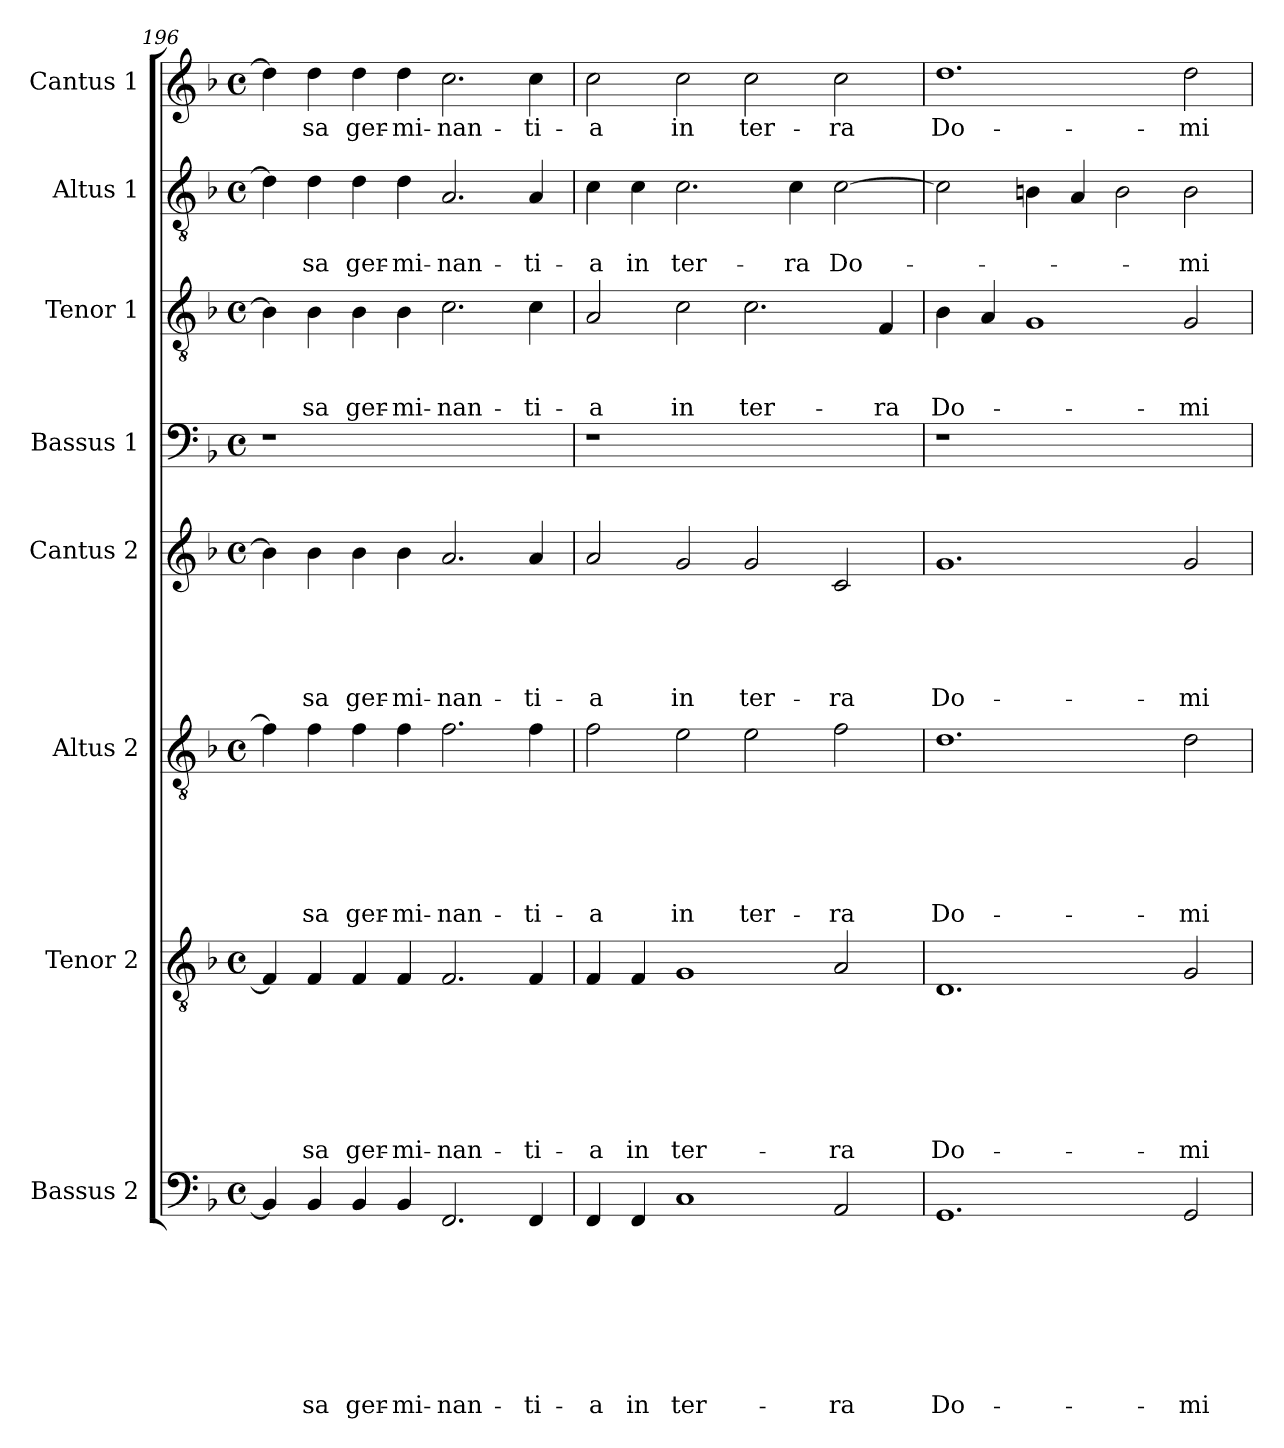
**kern	**text	**text	**text	**text	**text	**text	**text	**text	**kern	**text	**text	**text	**text	**text	**text	**text	**kern	**text	**text	**text	**text	**text	**text	**kern	**text	**text	**text	**text	**text	**kern	**kern	**text	**text	**text	**kern	**text	**text	**kern	**text
*part8	*part8	*part8	*part8	*part8	*part8	*part8	*part8	*part8	*part7	*part7	*part7	*part7	*part7	*part7	*part7	*part7	*part6	*part6	*part6	*part6	*part6	*part6	*part6	*part5	*part5	*part5	*part5	*part5	*part5	*part4	*part3	*part3	*part3	*part3	*part2	*part2	*part2	*part1	*part1
*staff8	*staff8	*staff8	*staff8	*staff8	*staff8	*staff8	*staff8	*staff8	*staff7	*staff7	*staff7	*staff7	*staff7	*staff7	*staff7	*staff7	*staff6	*staff6	*staff6	*staff6	*staff6	*staff6	*staff6	*staff5	*staff5	*staff5	*staff5	*staff5	*staff5	*staff4	*staff3	*staff3	*staff3	*staff3	*staff2	*staff2	*staff2	*staff1	*staff1
*I"Bassus 2	*	*	*	*	*	*	*	*	*I"Tenor 2	*	*	*	*	*	*	*	*I"Altus 2	*	*	*	*	*	*	*I"Cantus 2	*	*	*	*	*	*I"Bassus 1	*I"Tenor 1	*	*	*	*I"Altus 1	*	*	*I"Cantus 1	*
*I'B2	*	*	*	*	*	*	*	*	*I'T2	*	*	*	*	*	*	*	*I'A2	*	*	*	*	*	*	*I'C2	*	*	*	*	*	*I'B1	*I'T1	*	*	*	*I'A1	*	*	*I'C1	*
*clefF4	*	*	*	*	*	*	*	*	*clefGv2	*	*	*	*	*	*	*	*clefGv2	*	*	*	*	*	*	*clefG2	*	*	*	*	*	*clefF4	*clefGv2	*	*	*	*clefGv2	*	*	*clefG2	*
*k[b-]	*	*	*	*	*	*	*	*	*k[b-]	*	*	*	*	*	*	*	*k[b-]	*	*	*	*	*	*	*k[b-]	*	*	*	*	*	*k[b-]	*k[b-]	*	*	*	*k[b-]	*	*	*k[b-]	*
*d:	*	*	*	*	*	*	*	*	*d:	*	*	*	*	*	*	*	*d:	*	*	*	*	*	*	*d:	*	*	*	*	*	*d:	*d:	*	*	*	*d:	*	*	*d:	*
*M4/4	*	*	*	*	*	*	*	*	*M4/4	*	*	*	*	*	*	*	*M4/4	*	*	*	*	*	*	*M4/4	*	*	*	*	*	*M4/4	*M4/4	*	*	*	*M4/4	*	*	*M4/4	*
*met(c)	*	*	*	*	*	*	*	*	*met(c)	*	*	*	*	*	*	*	*met(c)	*	*	*	*	*	*	*met(c)	*	*	*	*	*	*met(c)	*met(c)	*	*	*	*met(c)	*	*	*met(c)	*
=196	=196	=196	=196	=196	=196	=196	=196	=196	=196	=196	=196	=196	=196	=196	=196	=196	=196	=196	=196	=196	=196	=196	=196	=196	=196	=196	=196	=196	=196	=196	=196	=196	=196	=196	=196	=196	=196	=196	=196
4BB-/]	.	.	.	.	.	.	.	.	4F/]	.	.	.	.	.	.	.	4f\]	.	.	.	.	.	.	4b-\]	.	.	.	.	.	1r	4B-\]	.	.	.	4d\]	.	.	4dd\]	.
4BB-/	.	.	.	.	.	.	.	-sa	4F/	.	.	.	.	.	.	-sa	4f\	.	.	.	.	.	-sa	4b-\	.	.	.	.	-sa	.	4B-\	.	.	-sa	4d\	.	-sa	4dd\	-sa
4BB-/	.	.	.	.	.	.	.	ger-	4F/	.	.	.	.	.	.	ger-	4f\	.	.	.	.	.	ger-	4b-\	.	.	.	.	ger-	.	4B-\	.	.	ger-	4d\	.	ger-	4dd\	ger-
4BB-/	.	.	.	.	.	.	.	-mi-	4F/	.	.	.	.	.	.	-mi-	4f\	.	.	.	.	.	-mi-	4b-\	.	.	.	.	-mi-	.	4B-\	.	.	-mi-	4d\	.	-mi-	4dd\	-mi-
2.FF/	.	.	.	.	.	.	.	-nan-	2.F/	.	.	.	.	.	.	-nan-	2.f\	.	.	.	.	.	-nan-	2.a/	.	.	.	.	-nan-	1ryy	2.c\	.	.	-nan-	2.A/	.	-nan-	2.cc\	-nan-
4FF/	.	.	.	.	.	.	.	-ti-	4F/	.	.	.	.	.	.	-ti-	4f\	.	.	.	.	.	-ti-	4a/	.	.	.	.	-ti-	.	4c\	.	.	-ti-	4A/	.	-ti-	4cc\	-ti-
=197	=197	=197	=197	=197	=197	=197	=197	=197	=197	=197	=197	=197	=197	=197	=197	=197	=197	=197	=197	=197	=197	=197	=197	=197	=197	=197	=197	=197	=197	=197	=197	=197	=197	=197	=197	=197	=197	=197	=197
4FF/	.	.	.	.	.	.	.	-a	4F/	.	.	.	.	.	.	-a	2f\	.	.	.	.	.	-a	2a/	.	.	.	.	-a	1r	2A/	.	.	-a	4c\	.	-a	2cc\	-a
4FF/	.	.	.	.	.	.	.	in	4F/	.	.	.	.	.	.	in	.	.	.	.	.	.	.	.	.	.	.	.	.	.	.	.	.	.	4c\	.	in	.	.
1C	.	.	.	.	.	.	.	ter-	1G	.	.	.	.	.	.	ter-	2e\	.	.	.	.	.	in	2g/	.	.	.	.	in	.	2c\	.	.	in	2.c\	.	ter-	2cc\	in
.	.	.	.	.	.	.	.	.	.	.	.	.	.	.	.	.	2e\	.	.	.	.	.	ter-	2g/	.	.	.	.	ter-	1ryy	2.c\	.	.	ter-	.	.	.	2cc\	ter-
.	.	.	.	.	.	.	.	.	.	.	.	.	.	.	.	.	.	.	.	.	.	.	.	.	.	.	.	.	.	.	.	.	.	.	4c\	.	-ra	.	.
2AA/	.	.	.	.	.	.	.	-ra	2A/	.	.	.	.	.	.	-ra	2f\	.	.	.	.	.	-ra	2c/	.	.	.	.	-ra	.	.	.	.	.	[2c\	.	Do-	2cc\	-ra
.	.	.	.	.	.	.	.	.	.	.	.	.	.	.	.	.	.	.	.	.	.	.	.	.	.	.	.	.	.	.	4F/	.	.	-ra	.	.	.	.	.
=198	=198	=198	=198	=198	=198	=198	=198	=198	=198	=198	=198	=198	=198	=198	=198	=198	=198	=198	=198	=198	=198	=198	=198	=198	=198	=198	=198	=198	=198	=198	=198	=198	=198	=198	=198	=198	=198	=198	=198
1.GG	.	.	.	.	.	.	.	Do-	1.D	.	.	.	.	.	.	Do-	1.d	.	.	.	.	.	Do-	1.g	.	.	.	.	Do-	1r	4B-\	.	.	Do-	2c\]	.	.	1.dd	Do-
.	.	.	.	.	.	.	.	.	.	.	.	.	.	.	.	.	.	.	.	.	.	.	.	.	.	.	.	.	.	.	4A/	.	.	.	.	.	.	.	.
.	.	.	.	.	.	.	.	.	.	.	.	.	.	.	.	.	.	.	.	.	.	.	.	.	.	.	.	.	.	.	1G	.	.	.	4Bn\	.	.	.	.
.	.	.	.	.	.	.	.	.	.	.	.	.	.	.	.	.	.	.	.	.	.	.	.	.	.	.	.	.	.	.	.	.	.	.	4A/	.	.	.	.
.	.	.	.	.	.	.	.	.	.	.	.	.	.	.	.	.	.	.	.	.	.	.	.	.	.	.	.	.	.	1ryy	.	.	.	.	2B\	.	.	.	.
2GG/	.	.	.	.	.	.	.	-mi-	2G/	.	.	.	.	.	.	-mi-	2d\	.	.	.	.	.	-mi-	2g/	.	.	.	.	-mi-	.	2G/	.	.	-mi-	2B\	.	-mi-	2dd\	-mi-
=	=	=	=	=	=	=	=	=	=	=	=	=	=	=	=	=	=	=	=	=	=	=	=	=	=	=	=	=	=	=	=	=	=	=	=	=	=	=	=
*-	*-	*-	*-	*-	*-	*-	*-	*-	*-	*-	*-	*-	*-	*-	*-	*-	*-	*-	*-	*-	*-	*-	*-	*-	*-	*-	*-	*-	*-	*-	*-	*-	*-	*-	*-	*-	*-	*-	*-
